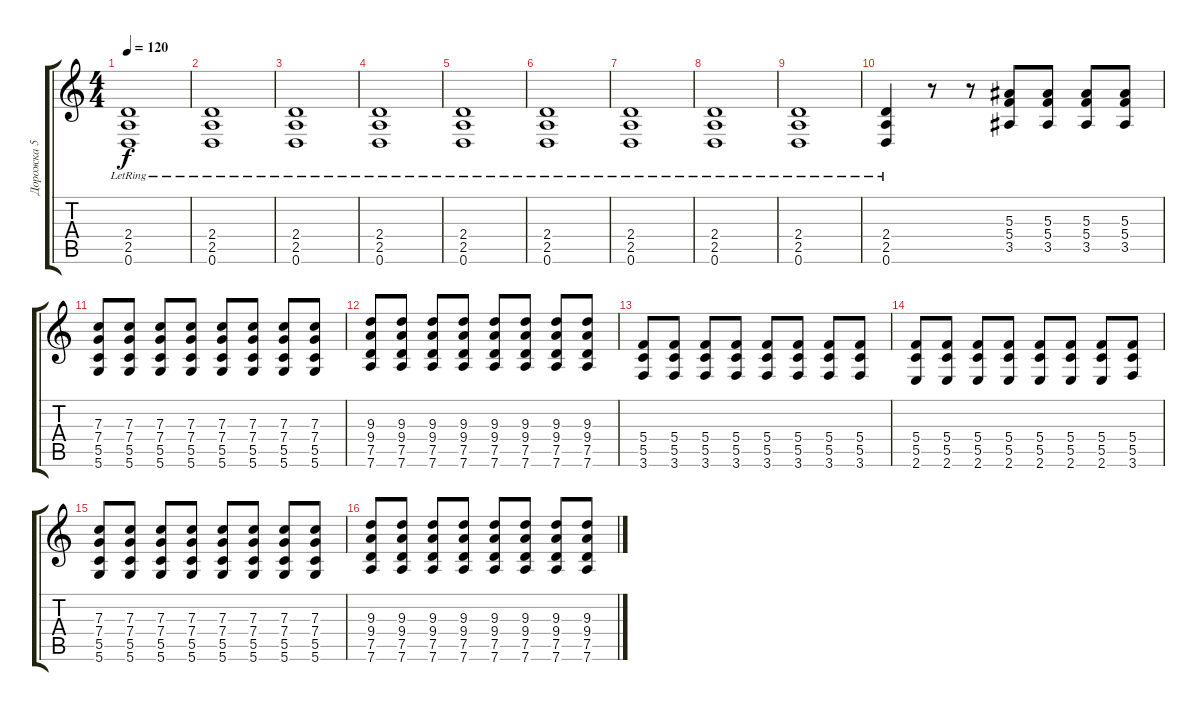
\track ("Дорожка 5" "Дорожка 5") {instrument distortionguitar}
\staff {score tabs}
\tuning (D4 A3 F3 C3 G2 D2) {hide}
\ts (4 4)
\tempo 120
\clef g2
\ks c
(2.4{lr} 2.5{lr} 0.6{lr}).1{dy f} |
(2.4{lr} 2.5{lr} 0.6{lr}).1 |
(2.4{lr} 2.5{lr} 0.6{lr}).1 |
(2.4{lr} 2.5{lr} 0.6{lr}).1 |
(2.4{lr} 2.5{lr} 0.6{lr}).1 |
(2.4{lr} 2.5{lr} 0.6{lr}).1 |
(2.4{lr} 2.5{lr} 0.6{lr}).1 |
(2.4{lr} 2.5{lr} 0.6{lr}).1 |
(2.4{lr} 2.5{lr} 0.6{lr}).1 |
(2.4{lr} 2.5{lr} 0.6{lr}).4 r.8 r.8 (5.3 5.4 3.5).8 (5.3 5.4 3.5).8 (5.3 5.4 3.5).8 (5.3 5.4 3.5).8 |
(7.3 7.4 5.5 5.6).8 (7.3 7.4 5.5 5.6).8 (7.3 7.4 5.5 5.6).8 (7.3 7.4 5.5 5.6).8 (7.3 7.4 5.5 5.6).8 (7.3 7.4 5.5 5.6).8 (7.3 7.4 5.5 5.6).8 (7.3 7.4 5.5 5.6).8 |
(9.3 9.4 7.5 7.6).8 (9.3 9.4 7.5 7.6).8 (9.3 9.4 7.5 7.6).8 (9.3 9.4 7.5 7.6).8 (9.3 9.4 7.5 7.6).8 (9.3 9.4 7.5 7.6).8 (9.3 9.4 7.5 7.6).8 (9.3 9.4 7.5 7.6).8 |
(5.4 5.5 3.6).8 (5.4 5.5 3.6).8 (5.4 5.5 3.6).8 (5.4 5.5 3.6).8 (5.4 5.5 3.6).8 (5.4 5.5 3.6).8 (5.4 5.5 3.6).8 (5.4 5.5 3.6).8 |
(5.4 5.5 2.6).8 (5.4 5.5 2.6).8 (5.4 5.5 2.6).8 (5.4 5.5 2.6).8 (5.4 5.5 2.6).8 (5.4 5.5 2.6).8 (5.4 5.5 2.6).8 (5.4 5.5 3.6).8 |
(7.3 7.4 5.5 5.6).8 (7.3 7.4 5.5 5.6).8 (7.3 7.4 5.5 5.6).8 (7.3 7.4 5.5 5.6).8 (7.3 7.4 5.5 5.6).8 (7.3 7.4 5.5 5.6).8 (7.3 7.4 5.5 5.6).8 (7.3 7.4 5.5 5.6).8 |
(9.3 9.4 7.5 7.6).8 (9.3 9.4 7.5 7.6).8 (9.3 9.4 7.5 7.6).8 (9.3 9.4 7.5 7.6).8 (9.3 9.4 7.5 7.6).8 (9.3 9.4 7.5 7.6).8 (9.3 9.4 7.5 7.6).8 (9.3 9.4 7.5 7.6).8
